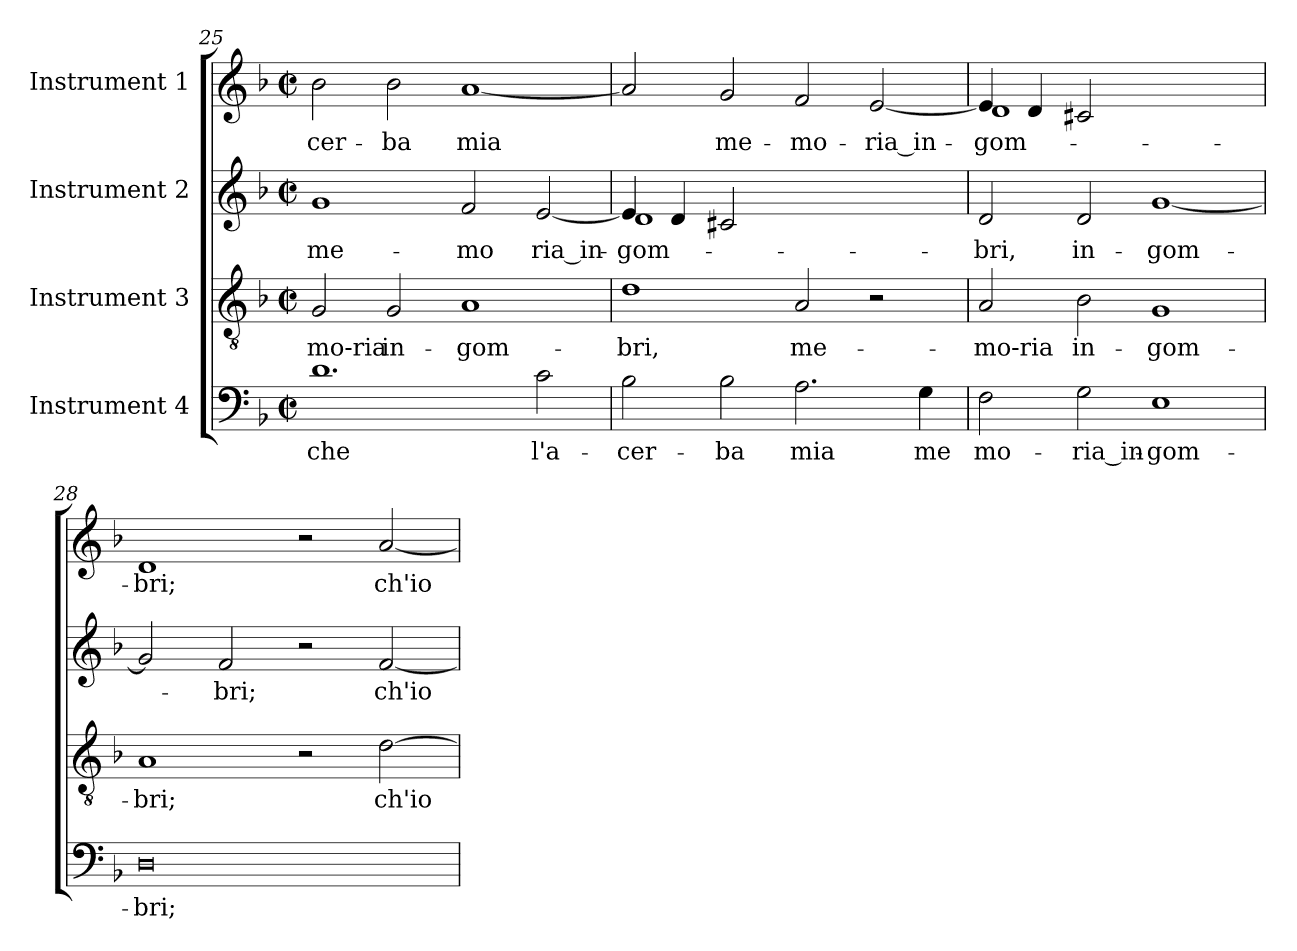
**kern	**text	**kern	**text	**kern	**text	**kern	**text
*part4	*part4	*part3	*part3	*part2	*part2	*part1	*part1
*staff4	*staff4	*staff3	*staff3	*staff2	*staff2	*staff1	*staff1
*I"Instrument 4	*	*I"Instrument 3	*	*I"Instrument 2	*	*I"Instrument 1	*
*clefF4	*	*clefGv2	*	*clefG2	*	*clefG2	*
*k[b-]	*	*k[b-]	*	*k[b-]	*	*k[b-]	*
*F:	*	*F:	*	*F:	*	*F:	*
*M2/2	*	*M2/2	*	*M2/2	*	*M2/2	*
*met(c|)	*	*met(c|)	*	*met(c|)	*	*met(c|)	*
=25	=25	=25	=25	=25	=25	=25	=25
!	!LO:LY:b:cj	!	!LO:LY:b	!	!LO:LY:b:cj	!	!LO:LY:b:cj
1.d	che	2G/	-mo-ria	1g	me-	2b-\	-cer-
!	!	!	!LO:LY:b	!	!	!	!LO:LY:b:cj
.	.	2G/	in-	.	.	2b-\	-ba
!	!	!	!LO:LY:b:cj	!	!LO:LY:b:cj	!	!LO:LY:b:cj
.	.	1A	-gom-	2f/	-mo	[<1a	mia
!	!LO:LY:b:cj	!	!	!	!LO:LY:b	!	!
2c\	l'a-	.	.	[<2e/	ria_in-	.	.
=26	=26	=26	=26	=26	=26	=26	=26
!	!LO:LY:b:cj	!	!LO:LY:b:cj	!	!LO:LY:b	!	!
*	*	*	*	*^	*	*	*
2B-\	-cer-	1d	-bri,	4e/]	1d	-gom-	2a/]	.
.	.	.	.	4d/	.	.	.	.
!	!LO:LY:b:cj	!	!	!	!	!	!	!LO:LY:b
2B-\	-ba	.	.	2c#/	.	.	2g/	me-
!	!LO:LY:b:cj	!	!LO:LY:b:cj	!	!	!	!	!LO:LY:b:cj
2.A\	mia	2A/	me-	1ryy	1ryy	.	2f/	-mo-
!	!	!	!	!	!	!	!	!LO:LY:b
.	.	2r	.	.	.	.	[<2e/	-ria_in-
!	!LO:LY:b:cj	!	!	!	!	!	!	!
4G\	me	.	.	.	.	.	.	.
*	*	*	*	*v	*v	*	*	*
=27	=27	=27	=27	=27	=27	=27	=27
!	!LO:LY:b	!	!LO:LY:b	!	!LO:LY:b:cj	!	!LO:LY:b
*	*	*	*	*	*	*^	*
2F\	mo-	2A/	-mo-ria	2d/	-bri,	4e/]	1d	-gom-
.	.	.	.	.	.	4d/	.	.
!	!LO:LY:b:cj	!	!LO:LY:b	!	!LO:LY:b:cj	!	!	!
2G\	-ria_in-	2B-\	in-	2d/	in-	2c#/	.	.
!	!LO:LY:b:rj	!	!LO:LY:b:rj	!	!LO:LY:b	!	!	!
1E	-gom-	1G	-gom-	[<1g	-gom-	1ryy	1ryy	.
=28	=28	=28	=28	=28	=28	=28	=28	=28
!	!LO:LY:b:cj	!	!LO:LY:b:cj	!	!	!	!	!LO:LY:b:cj
*	*	*	*	*	*	*v	*v	*
0D	-bri;	1A	-bri;	2g/]	.	1d	-bri;
!	!	!	!	!	!LO:LY:b:cj	!	!
.	.	.	.	2f/	-bri;	.	.
.	.	2r	.	2r	.	2r	.
!	!	!	!LO:LY:b	!	!LO:LY:b	!	!LO:LY:b
.	.	[<2d\	ch'io	[>2f/	ch'io	[>2a/	ch'io
=	=	=	=	=	=	=	=
*-	*-	*-	*-	*-	*-	*-	*-
